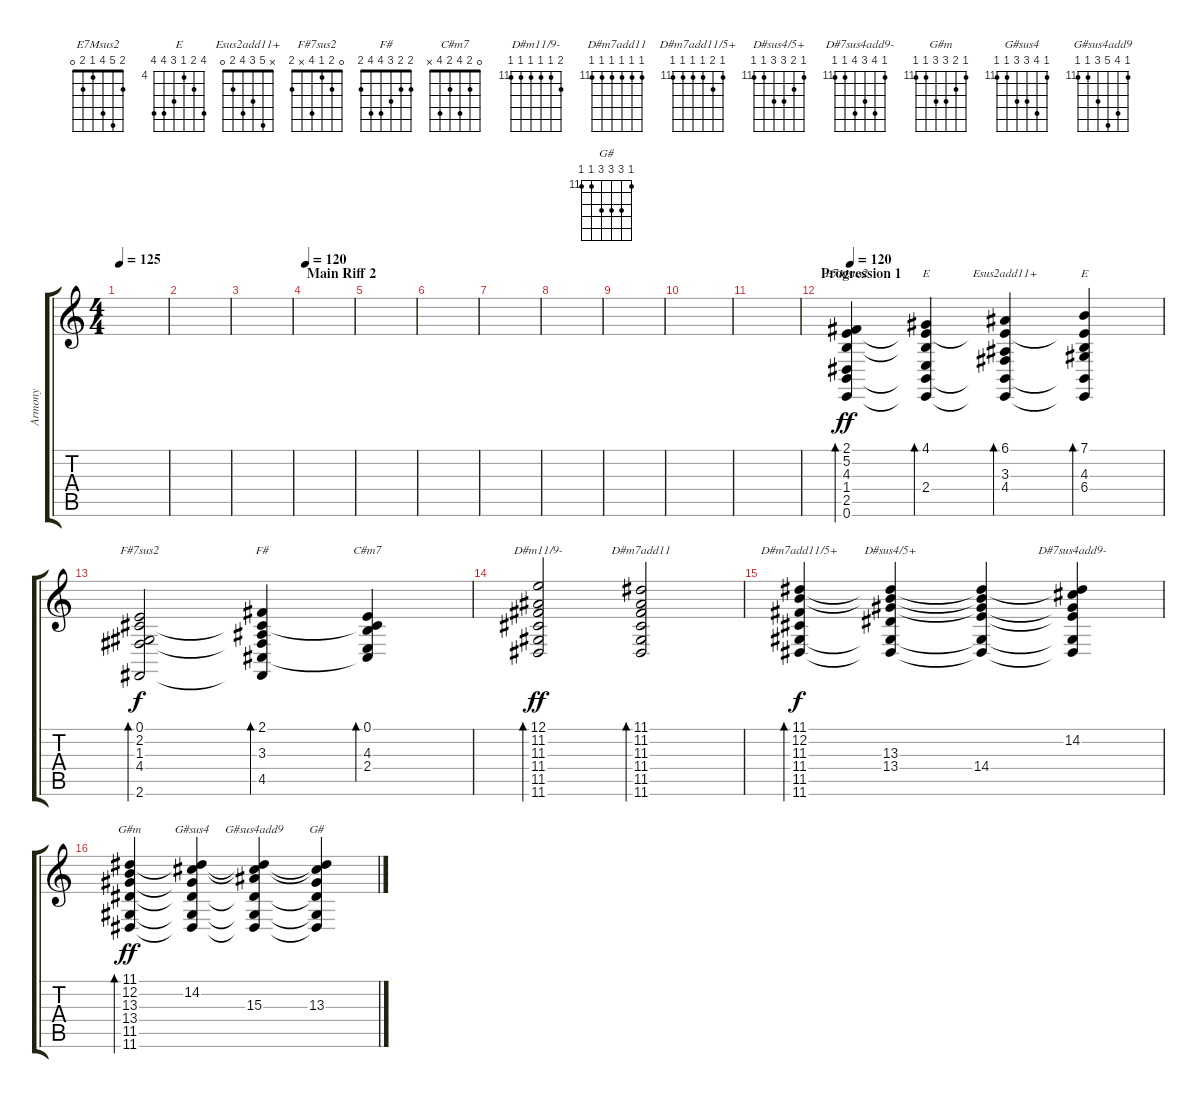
\track ("Armony" "Armony") {instrument stringensemble1}
\staff {score tabs}
\tuning (E4 B3 G3 D3 A2 E2) {hide}
\chord ("E7Msus2" 2 5 4 1 2 0)
\chord ("E" 4 5 4 2 2 0)
\chord ("Esus2add11+" x 5 3 4 2 0)
\chord ("E" 7 5 4 6 7 7) {firstfret 4}
\chord ("F#7sus2" 0 2 1 4 x 2)
\chord ("F#" 2 2 3 4 4 2)
\chord ("C#m7" 0 2 4 2 4 x)
\chord ("D#m11/9-" 12 11 11 11 11 11) {firstfret 11}
\chord ("D#m7add11" 11 11 11 11 11 11) {firstfret 11}
\chord ("D#m7add11/5+" 11 12 11 11 11 11) {firstfret 11}
\chord ("D#sus4/5+" 11 12 13 13 11 11) {firstfret 11}
\chord ("D#7sus4add9-" 11 14 13 14 11 11) {firstfret 11}
\chord ("G#m" 11 12 13 13 11 11) {firstfret 11}
\chord ("G#sus4" 11 14 13 13 11 11) {firstfret 11}
\chord ("G#sus4add9" 11 14 15 13 11 11) {firstfret 11}
\chord ("G#" 11 13 13 13 11 11) {firstfret 11}
\ts (4 4)
\tempo 125
\clef g2
\ks c
|
|
|
\section ("" "Main Riff 2")
\tempo 120
|
|
|
|
|
|
|
|
\section ("" "Progression 1")
\tempo 120
(2.1 5.2 4.3 1.4 2.5 0.6).4{bd 60 ch "E7Msus2" dy ff volume 16} (4.1 5.2{t} 4.3{t} 2.4 2.5{t} 0.6{t}).4{bd 60 ch "E"} (6.1 5.2{t} 3.3 4.4 2.5{t} 0.6{t}).4{bd 60 ch "Esus2add11+"} (7.1 5.2{t} 4.3 6.4 2.5{t} 0.6{t}).4{bd 60 ch "E"} |
(0.1 2.2 1.3 4.4 2.6).2{bd 60 ch "F#7sus2" dy f} (2.1 2.2{t} 3.3 4.4{t} 4.5 2.6{t}).4{bd 60 ch "F#"} (0.1 2.2{t} 4.3 2.4 4.5{t}).4{bd 60 ch "C#m7"} |
(12.1 11.2 11.3 11.4 11.5 11.6).2{bd 60 ch "D#m11/9-" dy ff} (11.1 11.2 11.3 11.4 11.5 11.6).2{bd 60 ch "D#m7add11"} |
(11.1 12.2 11.3 11.4 11.5 11.6).4{bd 60 ch "D#m7add11/5+" dy f} (11.1{t} 12.2{t} 13.3 13.4 11.5{t} 11.6{t}).4{ch "D#sus4/5+"} (11.1{t} 12.2{t} 13.3{t} 14.4 11.5{t} 11.6{t}).4 (11.1{t} 14.2 13.3{t} 14.4{t} 11.5{t} 11.6{t}).4{ch "D#7sus4add9-"} |
(11.1 12.2 13.3 13.4 11.5 11.6).4{bd 60 ch "G#m" dy ff} (11.1{t} 14.2 13.3{t} 13.4{t} 11.5{t} 11.6{t}).4{ch "G#sus4"} (11.1{t} 14.2{t} 15.3 13.4{t} 11.5{t} 11.6{t}).4{ch "G#sus4add9"} (11.1{t} 14.2{t} 13.3 13.4{t} 11.5{t} 11.6{t}).4{ch "G#"}
